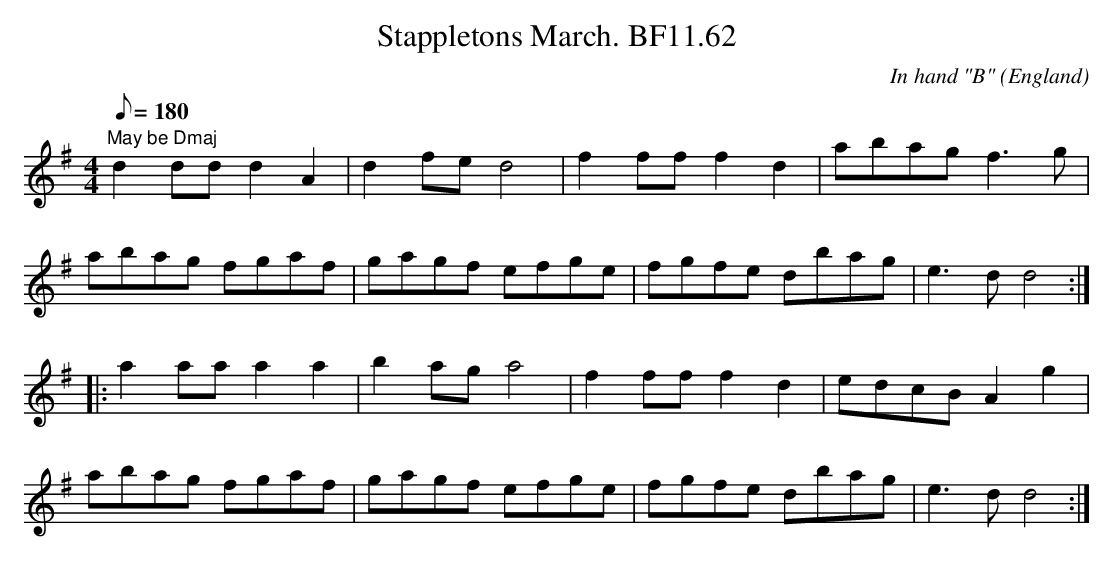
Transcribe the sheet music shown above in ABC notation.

X:1
T:Stappletons March. BF11.62
M:4/4
L:1/8
Q:180
C:In hand "B"
O:England
K:G major
"May be Dmaj"d2ddd2A2|d2fed4|f2fff2d2|abagf3g|!
abag fgaf|gagf efge|fgfe dbag|e3dd4:|!
|:a2aaa2a2|b2aga4|f2fff2d2|edcB A2g2|!
abag fgaf|gagf efge|fgfe dbag|e3dd4:|]
